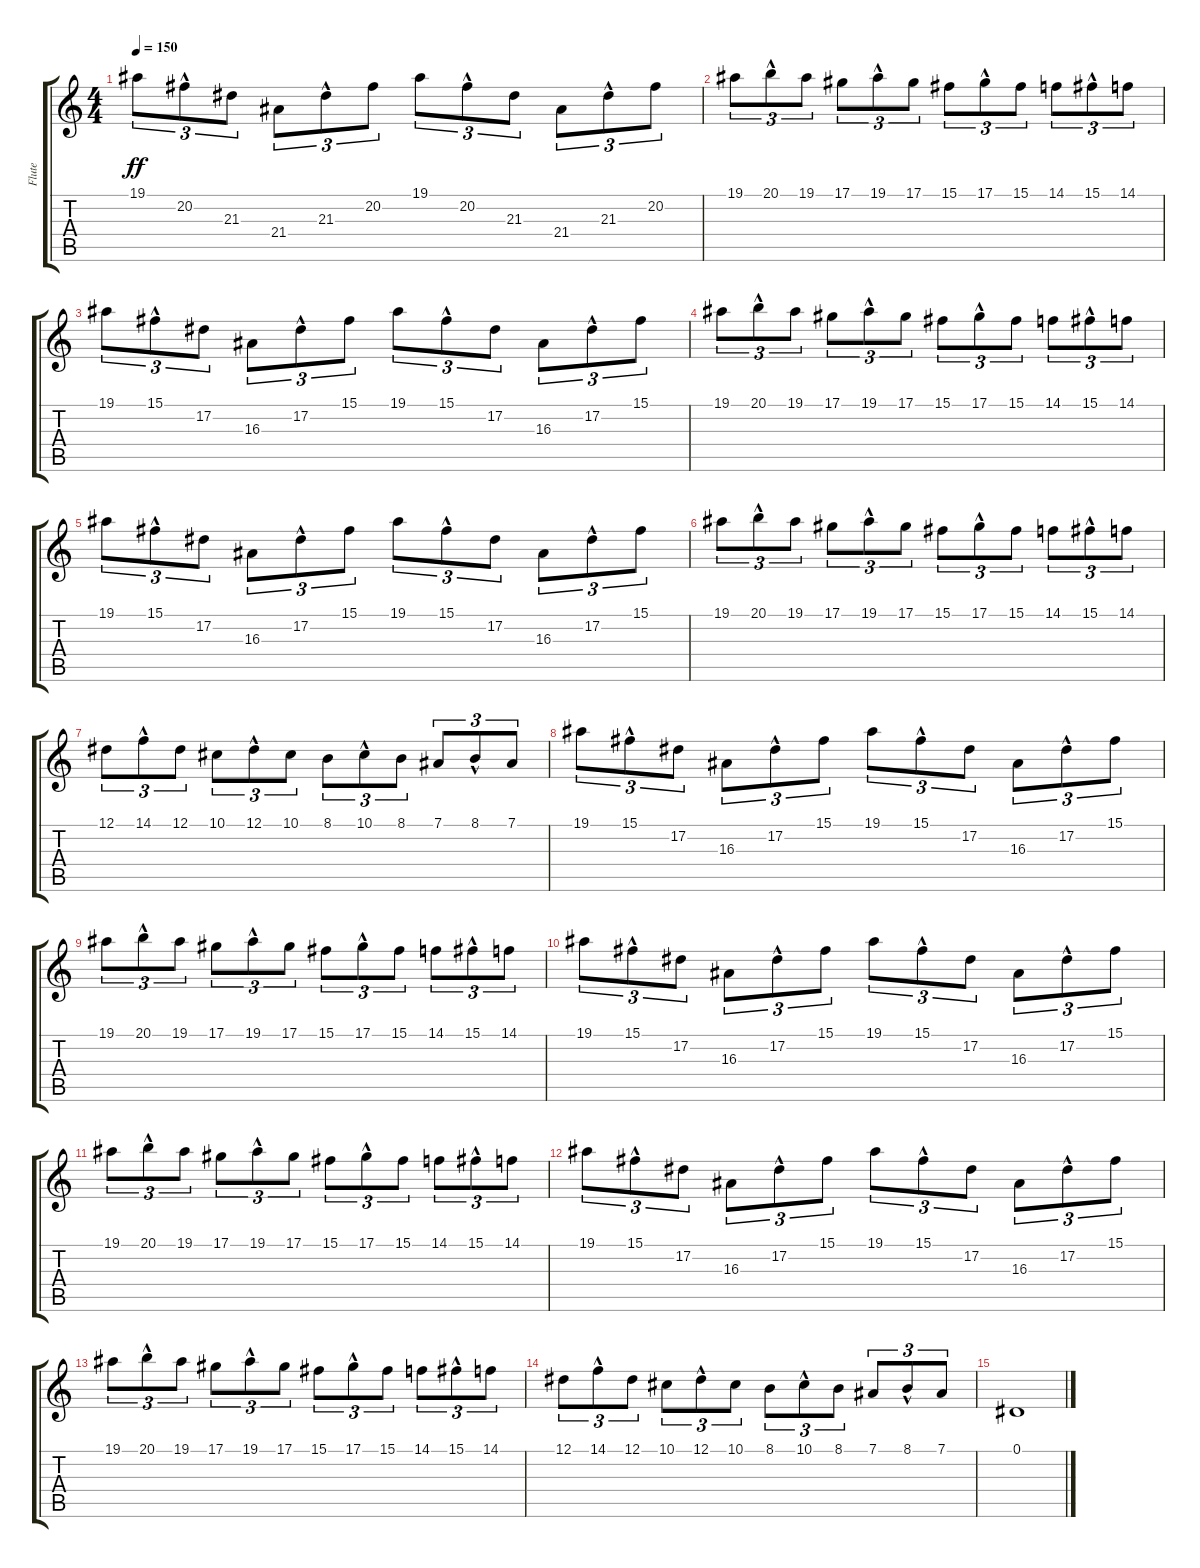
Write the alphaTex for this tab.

\track ("Flute" "Flute") {instrument flute}
\staff {score tabs}
\tuning (Eb4 Bb3 Gb3 Db3 Ab2 Eb2) {hide}
\ts (4 4)
\tempo 150
\clef g2
\ks c
19.1.8{tu (3 2) dy ff} 20.2{hac}.8{tu (3 2)} 21.3.8{tu (3 2)} 21.4.8{tu (3 2)} 21.3{hac}.8{tu (3 2)} 20.2.8{tu (3 2)} 19.1.8{tu (3 2)} 20.2{hac}.8{tu (3 2)} 21.3.8{tu (3 2)} 21.4.8{tu (3 2)} 21.3{hac}.8{tu (3 2)} 20.2.8{tu (3 2)} |
19.1.8{tu (3 2)} 20.1{hac}.8{tu (3 2)} 19.1.8{tu (3 2)} 17.1.8{tu (3 2)} 19.1{hac}.8{tu (3 2)} 17.1.8{tu (3 2)} 15.1.8{tu (3 2)} 17.1{hac}.8{tu (3 2)} 15.1.8{tu (3 2)} 14.1.8{tu (3 2)} 15.1{hac}.8{tu (3 2)} 14.1.8{tu (3 2)} |
19.1.8{tu (3 2)} 15.1{hac}.8{tu (3 2)} 17.2.8{tu (3 2)} 16.3.8{tu (3 2)} 17.2{hac}.8{tu (3 2)} 15.1.8{tu (3 2)} 19.1.8{tu (3 2)} 15.1{hac}.8{tu (3 2)} 17.2.8{tu (3 2)} 16.3.8{tu (3 2)} 17.2{hac}.8{tu (3 2)} 15.1.8{tu (3 2)} |
19.1.8{tu (3 2)} 20.1{hac}.8{tu (3 2)} 19.1.8{tu (3 2)} 17.1.8{tu (3 2)} 19.1{hac}.8{tu (3 2)} 17.1.8{tu (3 2)} 15.1.8{tu (3 2)} 17.1{hac}.8{tu (3 2)} 15.1.8{tu (3 2)} 14.1.8{tu (3 2)} 15.1{hac}.8{tu (3 2)} 14.1.8{tu (3 2)} |
19.1.8{tu (3 2)} 15.1{hac}.8{tu (3 2)} 17.2.8{tu (3 2)} 16.3.8{tu (3 2)} 17.2{hac}.8{tu (3 2)} 15.1.8{tu (3 2)} 19.1.8{tu (3 2)} 15.1{hac}.8{tu (3 2)} 17.2.8{tu (3 2)} 16.3.8{tu (3 2)} 17.2{hac}.8{tu (3 2)} 15.1.8{tu (3 2)} |
19.1.8{tu (3 2)} 20.1{hac}.8{tu (3 2)} 19.1.8{tu (3 2)} 17.1.8{tu (3 2)} 19.1{hac}.8{tu (3 2)} 17.1.8{tu (3 2)} 15.1.8{tu (3 2)} 17.1{hac}.8{tu (3 2)} 15.1.8{tu (3 2)} 14.1.8{tu (3 2)} 15.1{hac}.8{tu (3 2)} 14.1.8{tu (3 2)} |
12.1.8{tu (3 2)} 14.1{hac}.8{tu (3 2)} 12.1.8{tu (3 2)} 10.1.8{tu (3 2)} 12.1{hac}.8{tu (3 2)} 10.1.8{tu (3 2)} 8.1.8{tu (3 2)} 10.1{hac}.8{tu (3 2)} 8.1.8{tu (3 2)} 7.1.8{tu (3 2)} 8.1{hac}.8{tu (3 2)} 7.1.8{tu (3 2)} |
19.1.8{tu (3 2)} 15.1{hac}.8{tu (3 2)} 17.2.8{tu (3 2)} 16.3.8{tu (3 2)} 17.2{hac}.8{tu (3 2)} 15.1.8{tu (3 2)} 19.1.8{tu (3 2)} 15.1{hac}.8{tu (3 2)} 17.2.8{tu (3 2)} 16.3.8{tu (3 2)} 17.2{hac}.8{tu (3 2)} 15.1.8{tu (3 2)} |
19.1.8{tu (3 2)} 20.1{hac}.8{tu (3 2)} 19.1.8{tu (3 2)} 17.1.8{tu (3 2)} 19.1{hac}.8{tu (3 2)} 17.1.8{tu (3 2)} 15.1.8{tu (3 2)} 17.1{hac}.8{tu (3 2)} 15.1.8{tu (3 2)} 14.1.8{tu (3 2)} 15.1{hac}.8{tu (3 2)} 14.1.8{tu (3 2)} |
19.1.8{tu (3 2)} 15.1{hac}.8{tu (3 2)} 17.2.8{tu (3 2)} 16.3.8{tu (3 2)} 17.2{hac}.8{tu (3 2)} 15.1.8{tu (3 2)} 19.1.8{tu (3 2)} 15.1{hac}.8{tu (3 2)} 17.2.8{tu (3 2)} 16.3.8{tu (3 2)} 17.2{hac}.8{tu (3 2)} 15.1.8{tu (3 2)} |
19.1.8{tu (3 2)} 20.1{hac}.8{tu (3 2)} 19.1.8{tu (3 2)} 17.1.8{tu (3 2)} 19.1{hac}.8{tu (3 2)} 17.1.8{tu (3 2)} 15.1.8{tu (3 2)} 17.1{hac}.8{tu (3 2)} 15.1.8{tu (3 2)} 14.1.8{tu (3 2)} 15.1{hac}.8{tu (3 2)} 14.1.8{tu (3 2)} |
19.1.8{tu (3 2)} 15.1{hac}.8{tu (3 2)} 17.2.8{tu (3 2)} 16.3.8{tu (3 2)} 17.2{hac}.8{tu (3 2)} 15.1.8{tu (3 2)} 19.1.8{tu (3 2)} 15.1{hac}.8{tu (3 2)} 17.2.8{tu (3 2)} 16.3.8{tu (3 2)} 17.2{hac}.8{tu (3 2)} 15.1.8{tu (3 2)} |
19.1.8{tu (3 2)} 20.1{hac}.8{tu (3 2)} 19.1.8{tu (3 2)} 17.1.8{tu (3 2)} 19.1{hac}.8{tu (3 2)} 17.1.8{tu (3 2)} 15.1.8{tu (3 2)} 17.1{hac}.8{tu (3 2)} 15.1.8{tu (3 2)} 14.1.8{tu (3 2)} 15.1{hac}.8{tu (3 2)} 14.1.8{tu (3 2)} |
12.1.8{tu (3 2)} 14.1{hac}.8{tu (3 2)} 12.1.8{tu (3 2)} 10.1.8{tu (3 2)} 12.1{hac}.8{tu (3 2)} 10.1.8{tu (3 2)} 8.1.8{tu (3 2)} 10.1{hac}.8{tu (3 2)} 8.1.8{tu (3 2)} 7.1.8{tu (3 2)} 8.1{hac}.8{tu (3 2)} 7.1.8{tu (3 2)} |
0.1.1
